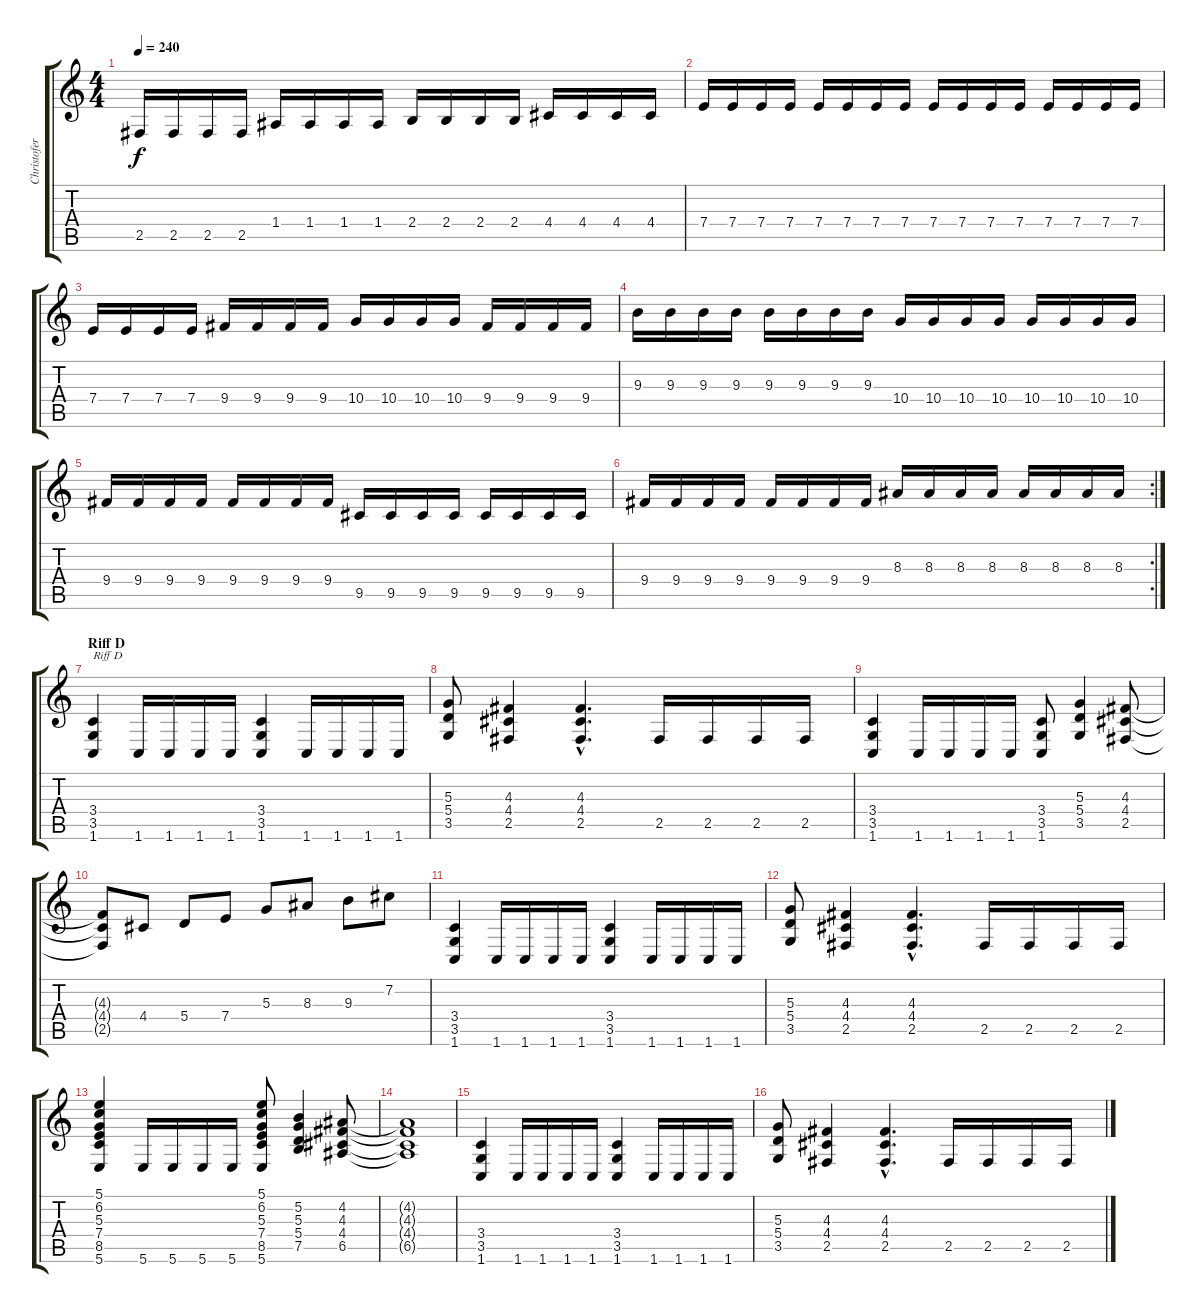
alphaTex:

\track ("Christofer" "Christofer") {instrument distortionguitar}
\staff {score tabs}
\tuning (B3 Gb3 D3 A2 E2 B1) {hide}
\ts (4 4)
\tempo 240
\clef g2
\ks c
2.5.16{dy f} 2.5.16 2.5.16 2.5.16 1.4.16 1.4.16 1.4.16 1.4.16 2.4.16 2.4.16 2.4.16 2.4.16 4.4.16 4.4.16 4.4.16 4.4.16 |
7.4.16 7.4.16 7.4.16 7.4.16 7.4.16 7.4.16 7.4.16 7.4.16 7.4.16 7.4.16 7.4.16 7.4.16 7.4.16 7.4.16 7.4.16 7.4.16 |
7.4.16 7.4.16 7.4.16 7.4.16 9.4.16 9.4.16 9.4.16 9.4.16 10.4.16 10.4.16 10.4.16 10.4.16 9.4.16 9.4.16 9.4.16 9.4.16 |
9.3.16 9.3.16 9.3.16 9.3.16 9.3.16 9.3.16 9.3.16 9.3.16 10.4.16 10.4.16 10.4.16 10.4.16 10.4.16 10.4.16 10.4.16 10.4.16 |
9.4.16 9.4.16 9.4.16 9.4.16 9.4.16 9.4.16 9.4.16 9.4.16 9.5.16 9.5.16 9.5.16 9.5.16 9.5.16 9.5.16 9.5.16 9.5.16 |
\rc 2
9.4.16 9.4.16 9.4.16 9.4.16 9.4.16 9.4.16 9.4.16 9.4.16 8.3.16 8.3.16 8.3.16 8.3.16 8.3.16 8.3.16 8.3.16 8.3.16 |
\section ("" "Riff D")
(3.4 3.5 1.6).4{txt "Riff D"} 1.6.16 1.6.16 1.6.16 1.6.16 (3.4 3.5 1.6).4 1.6.16 1.6.16 1.6.16 1.6.16 |
(5.3 5.4 3.5).8 (4.3 4.4 2.5).4 (4.3{hac} 4.4{hac} 2.5{hac}).4{d} 2.5.16 2.5.16 2.5.16 2.5.16 |
(3.4 3.5 1.6).4 1.6.16 1.6.16 1.6.16 1.6.16 (3.4 3.5 1.6).8 (5.3 5.4 3.5).4 (4.3 4.4 2.5).8 |
(4.3{t} 4.4{t} 2.5{t}).8 4.4.8 5.4.8 7.4.8 5.3.8 8.3.8 9.3.8 7.2.8 |
(3.4 3.5 1.6).4 1.6.16 1.6.16 1.6.16 1.6.16 (3.4 3.5 1.6).4 1.6.16 1.6.16 1.6.16 1.6.16 |
(5.3 5.4 3.5).8 (4.3 4.4 2.5).4 (4.3{hac} 4.4{hac} 2.5{hac}).4{d} 2.5.16 2.5.16 2.5.16 2.5.16 |
(5.1 6.2 5.3 7.4 8.5 5.6).4 5.6.16 5.6.16 5.6.16 5.6.16 (5.1 6.2 5.3 7.4 8.5 5.6).8 (5.2 5.3 5.4 7.5).4 (4.2 4.3 4.4 6.5).8 |
(4.2{t} 4.3{t} 4.4{t} 6.5{t}).1 |
(3.4 3.5 1.6).4 1.6.16 1.6.16 1.6.16 1.6.16 (3.4 3.5 1.6).4 1.6.16 1.6.16 1.6.16 1.6.16 |
(5.3 5.4 3.5).8 (4.3 4.4 2.5).4 (4.3{hac} 4.4{hac} 2.5{hac}).4{d} 2.5.16 2.5.16 2.5.16 2.5.16
